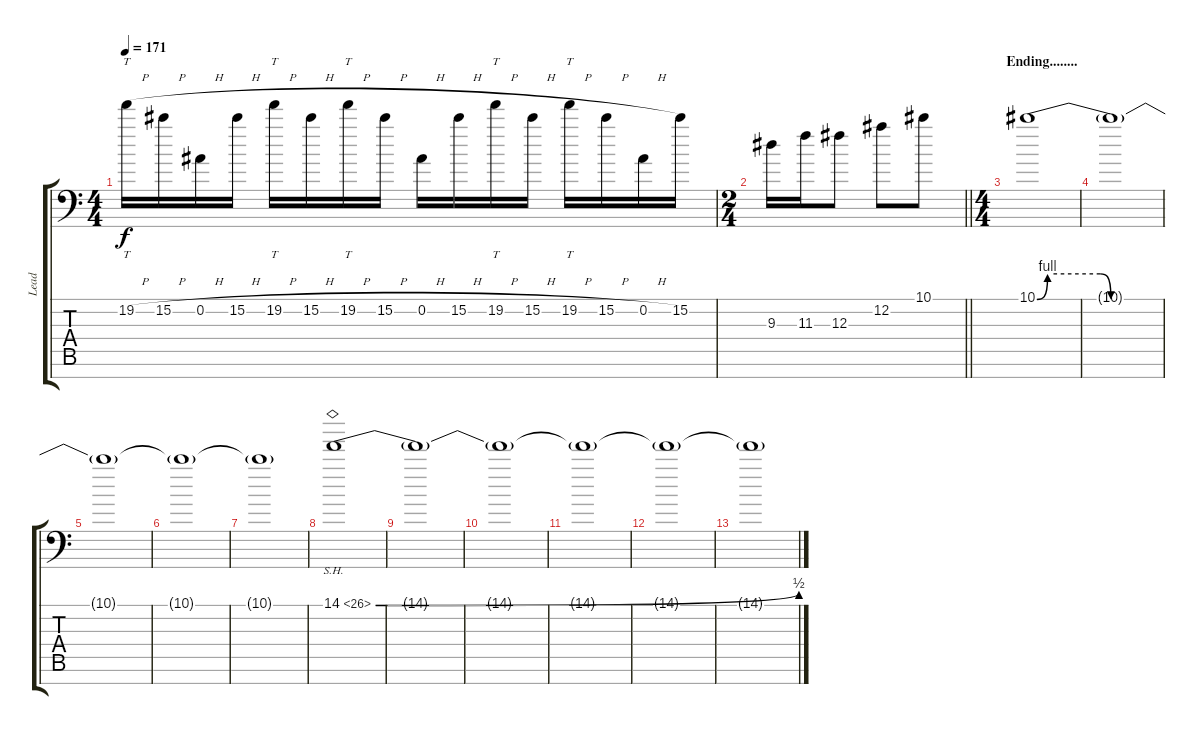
\track ("Lead" "Lead") {instrument distortionguitar}
\staff {score tabs}
\tuning (Eb4 Bb3 Gb3 Db3 Ab2 Eb2 Bb1) {hide}
\ts (4 4)
\tempo 171
\clef f4
\ks c
19.2{h}.16{tt dy f} 15.2{h}.16 0.2{h}.16 15.2{h}.16 19.2{h}.16{tt} 15.2{h}.16 19.2{h}.16{tt} 15.2{h}.16 0.2{h}.16 15.2{h}.16 19.2{h}.16{tt} 15.2{h}.16 19.2{h}.16{tt} 15.2{h}.16 0.2{h}.16 15.2.16 |
\ts (2 4)
\barLineRight lightlight
9.3.16 11.3.16 12.3.8 12.2.8 10.1.8 |
\ts (4 4)
\section ("" "Ending........")
10.1{be (custom 0 0 5 4 30 4 35 0 60 0)}.1 |
10.1{t}.1 |
10.1{t}.1 |
10.1{t}.1 |
10.1{t}.1 |
14.1{be (bend 0 0 60 2) sh 12}.1 |
14.1{t}.1 |
14.1{t}.1{volume 0} |
14.1{t}.1 |
14.1{t}.1 |
14.1{t}.1
